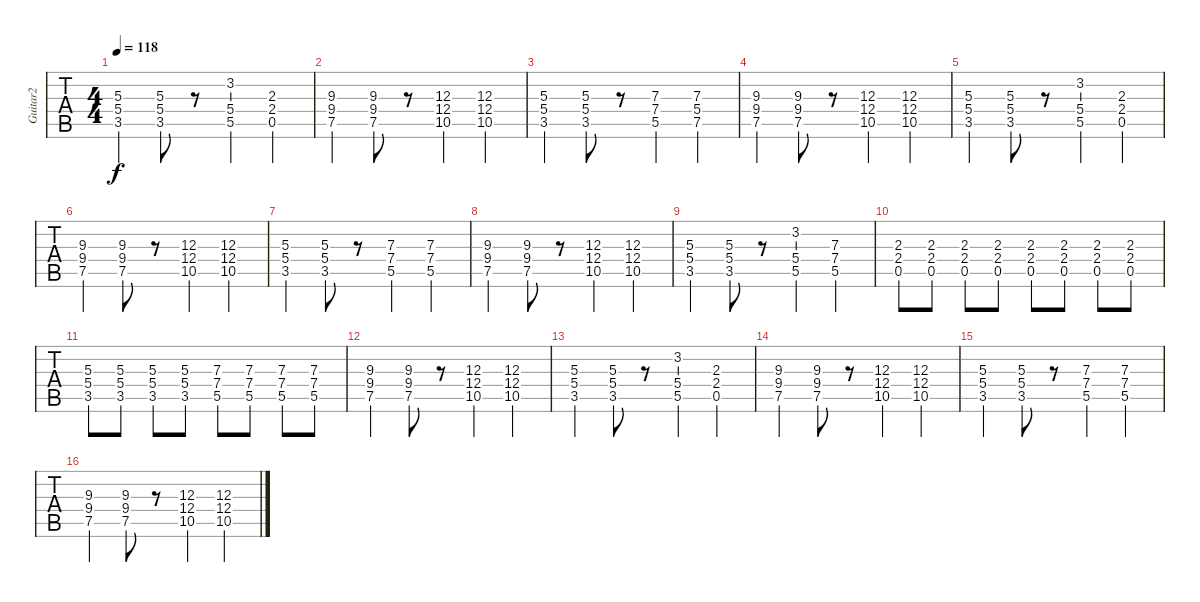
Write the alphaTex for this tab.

\track ("Guitar2" "Guitar2") {instrument electricguitarclean}
\staff {tabs}
\tuning (E4 B3 G3 D3 A2 E2) {hide}
\ts (4 4)
\tempo 118
\clef g2
\ks c
(5.3 5.4 3.5).4{dy f} (5.3 5.4 3.5).8 r.8 (3.2 5.4 5.5).4 (2.3 2.4 0.5).4 |
(9.3 9.4 7.5).4{instrument distortionguitar} (9.3 9.4 7.5).8 r.8 (12.3 12.4 10.5).4 (12.3 12.4 10.5).4 |
(5.3 5.4 3.5).4 (5.3 5.4 3.5).8 r.8 (7.3 7.4 5.5).4 (7.3 5.4 7.5).4 |
(9.3 9.4 7.5).4{instrument distortionguitar} (9.3 9.4 7.5).8 r.8 (12.3 12.4 10.5).4 (12.3 12.4 10.5).4 |
(5.3 5.4 3.5).4 (5.3 5.4 3.5).8 r.8 (3.2 5.4 5.5).4 (2.3 2.4 0.5).4 |
(9.3 9.4 7.5).4{instrument distortionguitar} (9.3 9.4 7.5).8 r.8 (12.3 12.4 10.5).4 (12.3 12.4 10.5).4 |
(5.3 5.4 3.5).4 (5.3 5.4 3.5).8 r.8 (7.3 7.4 5.5).4 (7.3 7.4 5.5).4 |
(9.3 9.4 7.5).4 (9.3 9.4 7.5).8 r.8 (12.3 12.4 10.5).4 (12.3 12.4 10.5).4 |
(5.3 5.4 3.5).4 (5.3 5.4 3.5).8 r.8 (3.2 5.4 5.5).4 (7.3 7.4 5.5).4 |
(2.3 2.4 0.5).8 (2.3 2.4 0.5).8 (2.3 2.4 0.5).8 (2.3 2.4 0.5).8 (2.3 2.4 0.5).8 (2.3 2.4 0.5).8 (2.3 2.4 0.5).8 (2.3 2.4 0.5).8 |
(5.3 5.4 3.5).8 (5.3 5.4 3.5).8 (5.3 5.4 3.5).8 (5.3 5.4 3.5).8 (7.3 7.4 5.5).8 (7.3 7.4 5.5).8 (7.3 7.4 5.5).8 (7.3 7.4 5.5).8 |
(9.3 9.4 7.5).4{instrument distortionguitar} (9.3 9.4 7.5).8 r.8 (12.3 12.4 10.5).4 (12.3 12.4 10.5).4 |
(5.3 5.4 3.5).4 (5.3 5.4 3.5).8 r.8 (3.2 5.4 5.5).4 (2.3 2.4 0.5).4 |
(9.3 9.4 7.5).4 (9.3 9.4 7.5).8 r.8 (12.3 12.4 10.5).4 (12.3 12.4 10.5).4 |
(5.3 5.4 3.5).4 (5.3 5.4 3.5).8 r.8 (7.3 7.4 5.5).4 (7.3 7.4 5.5).4 |
(9.3 9.4 7.5).4{instrument distortionguitar} (9.3 9.4 7.5).8 r.8 (12.3 12.4 10.5).4 (12.3 12.4 10.5).4
